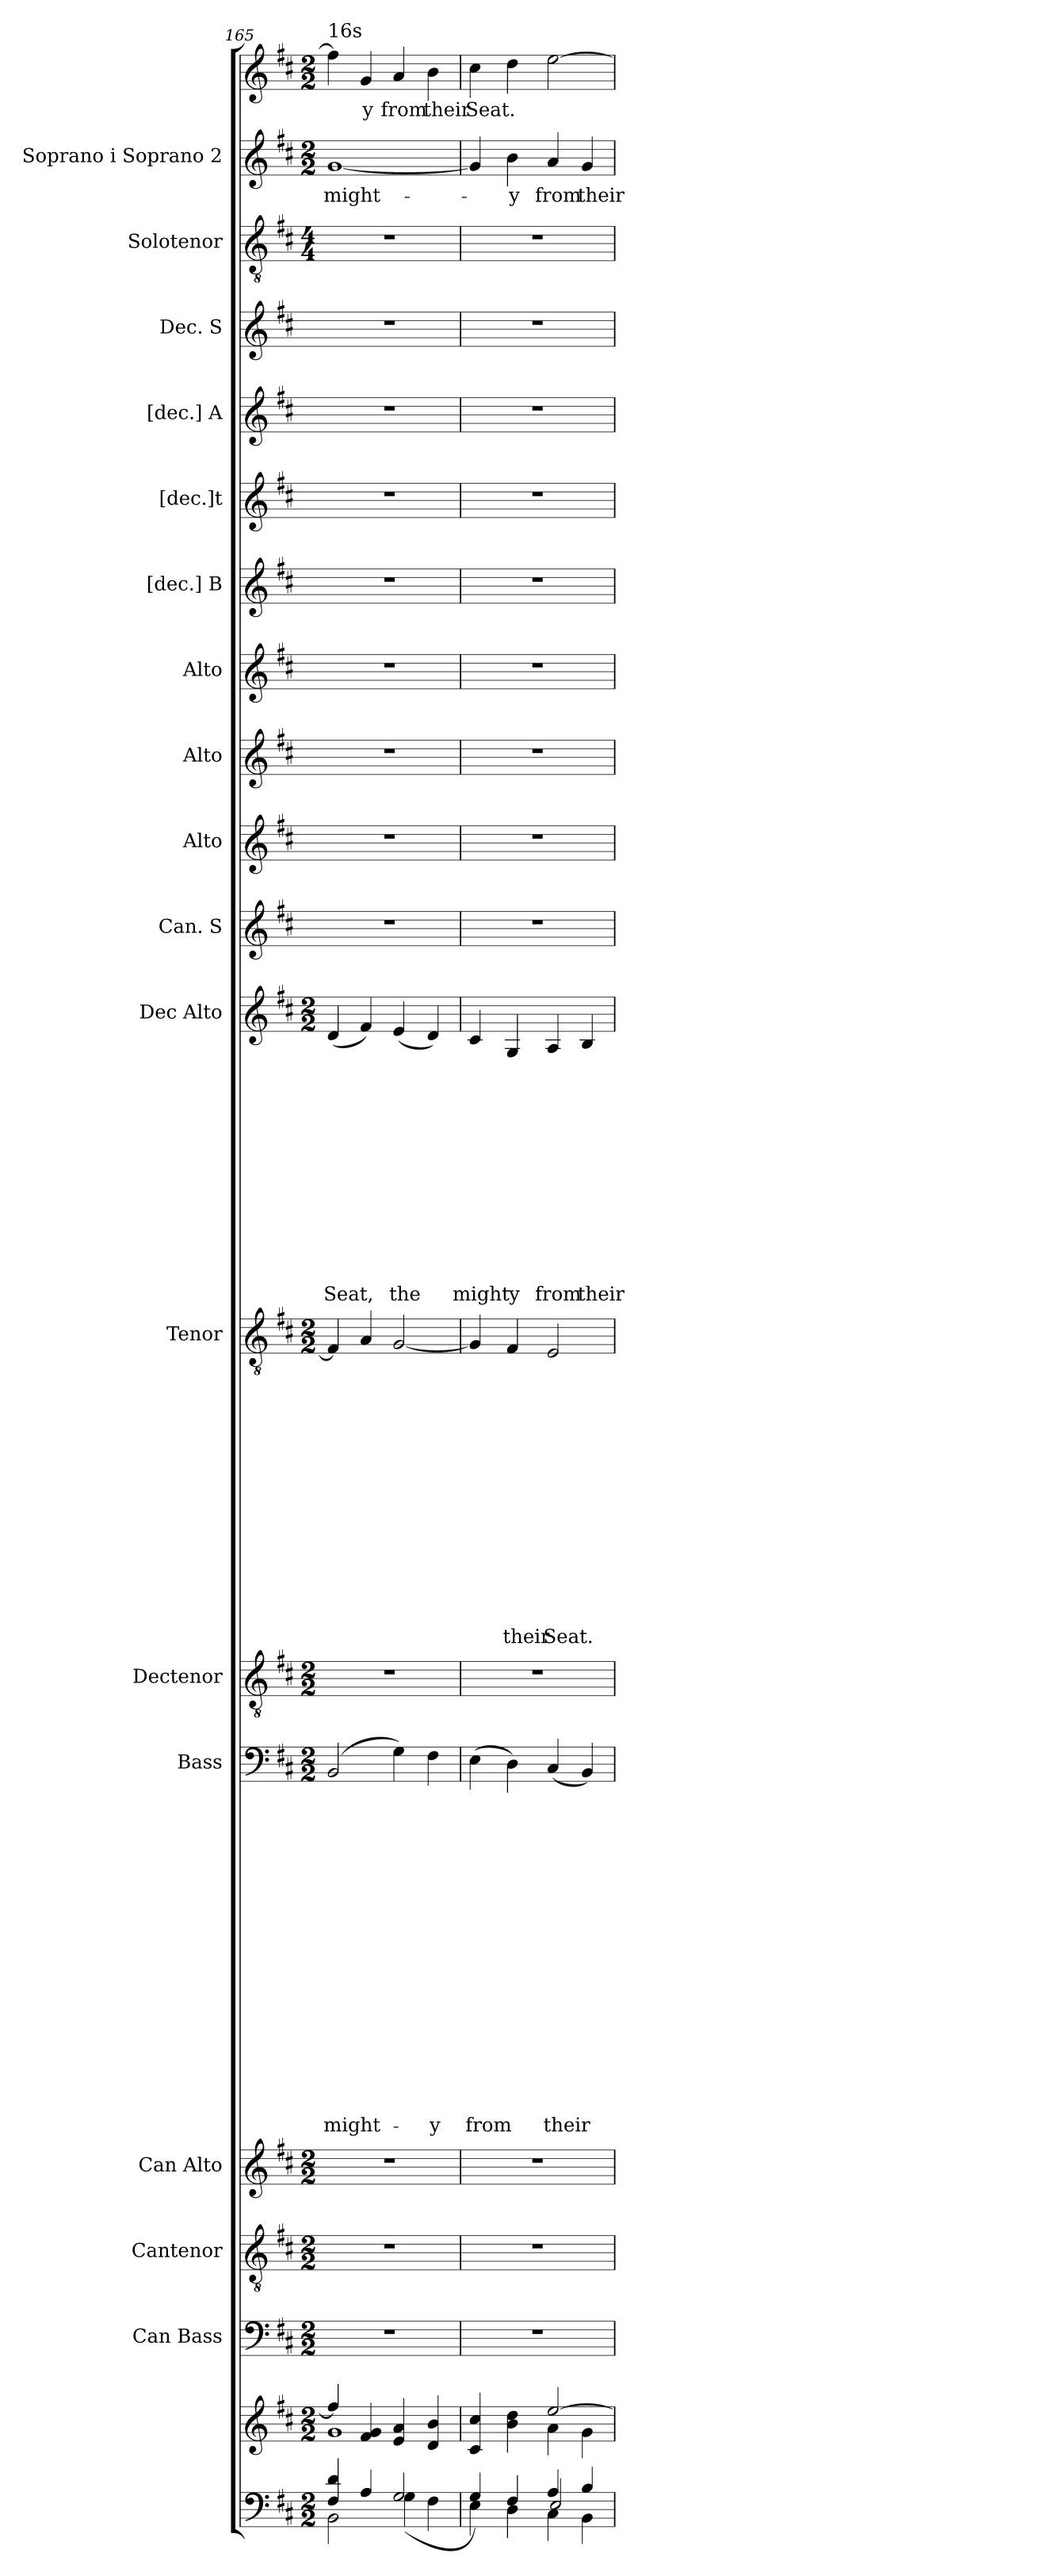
**kern	**kern	**kern	**kern	**kern	**kern	**text	**text	**text	**text	**text	**text	**text	**text	**text	**text	**text	**text	**text	**text	**text	**text	**text	**text	**kern	**kern	**text	**text	**text	**text	**text	**text	**text	**text	**text	**text	**text	**text	**text	**text	**text	**kern	**text	**text	**text	**text	**text	**text	**text	**text	**text	**text	**text	**text	**text	**kern	**kern	**kern	**kern	**kern	**kern	**kern	**kern	**kern	**kern	**text	**kern	**text
*part19	*part18	*part17	*part16	*part15	*part14	*part14	*part14	*part14	*part14	*part14	*part14	*part14	*part14	*part14	*part14	*part14	*part14	*part14	*part14	*part14	*part14	*part14	*part14	*part13	*part12	*part12	*part12	*part12	*part12	*part12	*part12	*part12	*part12	*part12	*part12	*part12	*part12	*part12	*part12	*part12	*part11	*part11	*part11	*part11	*part11	*part11	*part11	*part11	*part11	*part11	*part11	*part11	*part11	*part11	*part10	*part9	*part8	*part7	*part6	*part5	*part4	*part3	*part2	*part1	*part1	*part1	*part1
*staff20	*staff19	*staff18	*staff17	*staff16	*staff15	*staff15	*staff15	*staff15	*staff15	*staff15	*staff15	*staff15	*staff15	*staff15	*staff15	*staff15	*staff15	*staff15	*staff15	*staff15	*staff15	*staff15	*staff15	*staff14	*staff13	*staff13	*staff13	*staff13	*staff13	*staff13	*staff13	*staff13	*staff13	*staff13	*staff13	*staff13	*staff13	*staff13	*staff13	*staff13	*staff12	*staff12	*staff12	*staff12	*staff12	*staff12	*staff12	*staff12	*staff12	*staff12	*staff12	*staff12	*staff12	*staff12	*staff11	*staff10	*staff9	*staff8	*staff7	*staff6	*staff5	*staff4	*staff3	*staff2	*staff2	*staff1	*staff1
*	*	*I"Can Bass	*I"Cantenor	*I"Can Alto	*I"Bass	*	*	*	*	*	*	*	*	*	*	*	*	*	*	*	*	*	*	*I"Dectenor	*I"Tenor	*	*	*	*	*	*	*	*	*	*	*	*	*	*	*	*I"Dec Alto	*	*	*	*	*	*	*	*	*	*	*	*	*	*I"Can. S	*I"Alto	*I"Alto	*I"Alto	*I"[dec.] B	*I"[dec.]t	*I"[dec.] A	*I"Dec. S	*I"Solotenor	*I"Soprano i Soprano 2	*	*	*
*	*	*	*	*I'Can Alto	*I'Bass	*	*	*	*	*	*	*	*	*	*	*	*	*	*	*	*	*	*	*I'Dectenor	*	*	*	*	*	*	*	*	*	*	*	*	*	*	*	*	*I'Dec Alto	*	*	*	*	*	*	*	*	*	*	*	*	*	*	*	*	*	*	*	*	*	*	*I'Si	*	*	*
!!LO:LB:g=z
*clefF4	*clefG2	*clefF4	*clefGv2	*clefG2	*clefF4	*	*	*	*	*	*	*	*	*	*	*	*	*	*	*	*	*	*	*clefGv2	*clefGv2	*	*	*	*	*	*	*	*	*	*	*	*	*	*	*	*clefG2	*	*	*	*	*	*	*	*	*	*	*	*	*	*clefG2	*clefG2	*clefG2	*clefG2	*clefG2	*clefG2	*clefG2	*clefG2	*clefGv2	*clefG2	*	*clefG2	*
*k[f#c#]	*k[f#c#]	*k[f#c#]	*k[f#c#]	*k[f#c#]	*k[f#c#]	*	*	*	*	*	*	*	*	*	*	*	*	*	*	*	*	*	*	*k[f#c#]	*k[f#c#]	*	*	*	*	*	*	*	*	*	*	*	*	*	*	*	*k[f#c#]	*	*	*	*	*	*	*	*	*	*	*	*	*	*k[f#c#]	*k[f#c#]	*k[f#c#]	*k[f#c#]	*k[f#c#]	*k[f#c#]	*k[f#c#]	*k[f#c#]	*k[f#c#]	*k[f#c#]	*	*k[f#c#]	*
*D:	*D:	*D:	*D:	*D:	*D:	*	*	*	*	*	*	*	*	*	*	*	*	*	*	*	*	*	*	*D:	*D:	*	*	*	*	*	*	*	*	*	*	*	*	*	*	*	*D:	*	*	*	*	*	*	*	*	*	*	*	*	*	*D:	*D:	*D:	*D:	*D:	*D:	*D:	*D:	*D:	*D:	*	*D:	*
*M2/2	*M2/2	*M2/2	*M2/2	*M2/2	*M2/2	*	*	*	*	*	*	*	*	*	*	*	*	*	*	*	*	*	*	*M2/2	*M2/2	*	*	*	*	*	*	*	*	*	*	*	*	*	*	*	*M2/2	*	*	*	*	*	*	*	*	*	*	*	*	*	*	*	*	*	*	*	*	*	*M4/4	*M2/2	*	*M2/2	*
=165	=165	=165	=165	=165	=165	=165	=165	=165	=165	=165	=165	=165	=165	=165	=165	=165	=165	=165	=165	=165	=165	=165	=165	=165	=165	=165	=165	=165	=165	=165	=165	=165	=165	=165	=165	=165	=165	=165	=165	=165	=165	=165	=165	=165	=165	=165	=165	=165	=165	=165	=165	=165	=165	=165	=165	=165	=165	=165	=165	=165	=165	=165	=165	=165	=165	=165	=165
*^	*^	*	*	*	*	*	*	*	*	*	*	*	*	*	*	*	*	*	*	*	*	*	*	*	*	*	*	*	*	*	*	*	*	*	*	*	*	*	*	*	*	*	*	*	*	*	*	*	*	*	*	*	*	*	*	*	*	*	*	*	*	*	*	*	*	*	*
!	!	!	!	!	!	!	!	!	!	!	!	!	!	!	!	!	!	!	!	!	!	!	!	!	!	!	!	!	!	!	!	!	!	!	!	!	!	!	!	!	!	!	!	!	!	!	!	!	!	!	!	!	!	!	!	!	!	!	!	!	!	!	!	!	!	!	!	!LO:TX:a:t=16s	!
!	!	!	!	!	!	!	!	!	!	!	!	!	!	!	!	!	!	!	!	!	!	!	!	!	!LO:LY:b	!	!	!	!	!	!	!	!	!	!	!	!	!	!	!	!	!	!	!	!	!	!	!	!	!	!	!	!	!	!	!LO:LY:b	!	!	!	!	!	!	!	!	!	!	!LO:LY:b	!	!
4F#/ 4d/	2BB\	4ff#/]	1g	1r	1r	1r	(2BB/	.	.	.	.	.	.	.	.	.	.	.	.	.	.	.	.	.	might-	1r	4F#/]	.	.	.	.	.	.	.	.	.	.	.	.	.	.	.	(<4d/	.	.	.	.	.	.	.	.	.	.	.	.	Seat,	1r	1r	1r	1r	1r	1r	1r	1r	1r	[<1g	might-	4ff#\]	.
!	!	!	!	!	!	!	!	!	!	!	!	!	!	!	!	!	!	!	!	!	!	!	!	!	!	!	!	!	!	!	!	!	!	!	!	!	!	!	!	!	!	!	!	!	!	!	!	!	!	!	!	!	!	!	!	!	!	!	!	!	!	!	!	!	!	!	!	!	!LO:LY:b
4A/	.	4f#/ 4g/	.	.	.	.	.	.	.	.	.	.	.	.	.	.	.	.	.	.	.	.	.	.	.	.	4A/	.	.	.	.	.	.	.	.	.	.	.	.	.	.	.	4f#/)	.	.	.	.	.	.	.	.	.	.	.	.	.	.	.	.	.	.	.	.	.	.	.	.	4g/	y
!	!	!	!	!	!	!	!	!	!	!	!	!	!	!	!	!	!	!	!	!	!	!	!	!	!	!	!	!	!	!	!	!	!	!	!	!	!	!	!	!	!	!	!	!	!	!	!	!	!	!	!	!	!	!	!	!LO:LY:b	!	!	!	!	!	!	!	!	!	!	!	!	!LO:LY:b
2G/	(>4G\	4e/ 4a/	.	.	.	.	4G\)	.	.	.	.	.	.	.	.	.	.	.	.	.	.	.	.	.	.	.	[<2G/	.	.	.	.	.	.	.	.	.	.	.	.	.	.	.	(<4e/	.	.	.	.	.	.	.	.	.	.	.	.	the	.	.	.	.	.	.	.	.	.	.	.	4a/	from
!	!	!	!	!	!	!	!	!	!	!	!	!	!	!	!	!	!	!	!	!	!	!	!	!	!LO:LY:b	!	!	!	!	!	!	!	!	!	!	!	!	!	!	!	!	!	!	!	!	!	!	!	!	!	!	!	!	!	!	!	!	!	!	!	!	!	!	!	!	!	!	!	!LO:LY:b
.	4F#\	4d/ 4b/	.	.	.	.	4F#\	.	.	.	.	.	.	.	.	.	.	.	.	.	.	.	.	.	-y	.	.	.	.	.	.	.	.	.	.	.	.	.	.	.	.	.	4d/)	.	.	.	.	.	.	.	.	.	.	.	.	.	.	.	.	.	.	.	.	.	.	.	.	4b\	their
=166	=166	=166	=166	=166	=166	=166	=166	=166	=166	=166	=166	=166	=166	=166	=166	=166	=166	=166	=166	=166	=166	=166	=166	=166	=166	=166	=166	=166	=166	=166	=166	=166	=166	=166	=166	=166	=166	=166	=166	=166	=166	=166	=166	=166	=166	=166	=166	=166	=166	=166	=166	=166	=166	=166	=166	=166	=166	=166	=166	=166	=166	=166	=166	=166	=166	=166	=166	=166	=166
*	*^	*	*	*	*	*	*	*	*	*	*	*	*	*	*	*	*	*	*	*	*	*	*	*	*	*	*	*	*	*	*	*	*	*	*	*	*	*	*	*	*	*	*	*	*	*	*	*	*	*	*	*	*	*	*	*	*	*	*	*	*	*	*	*	*	*	*	*	*
!	!	!	!	!	!	!	!	!	!	!	!	!	!	!	!	!	!	!	!	!	!	!	!	!	!	!LO:LY:b	!	!	!	!	!	!	!	!	!	!	!	!	!	!	!	!	!	!	!	!	!	!	!	!	!	!	!	!	!	!	!LO:LY:b	!	!	!	!	!	!	!	!	!	!	!	!	!LO:LY:b
4G/)	4E\	2ryy	4c#/ 4cc#/	4ryy	1r	1r	1r	(>4E\	.	.	.	.	.	.	.	.	.	.	.	.	.	.	.	.	.	from	1r	4G/]	.	.	.	.	.	.	.	.	.	.	.	.	.	.	.	4c#/	.	.	.	.	.	.	.	.	.	.	.	.	might	1r	1r	1r	1r	1r	1r	1r	1r	1r	4g/]	.	4cc#\	-Seat.
!	!	!	!	!	!	!	!	!	!	!	!	!	!	!	!	!	!	!	!	!	!	!	!	!	!	!	!	!	!	!	!	!	!	!	!	!	!	!	!	!	!	!	!LO:LY:b	!	!	!	!	!	!	!	!	!	!	!	!	!	!LO:LY:b:rj	!	!	!	!	!	!	!	!	!	!	!LO:LY:b	!	!
4F#/	4D\	.	4ryy	4b\ 4dd\	.	.	.	4D\)	.	.	.	.	.	.	.	.	.	.	.	.	.	.	.	.	.	.	.	4F#/	.	.	.	.	.	.	.	.	.	.	.	.	.	.	their	4G/	.	.	.	.	.	.	.	.	.	.	.	.	y	.	.	.	.	.	.	.	.	.	4b\	y	4dd\	.
!	!	!	!	!	!	!	!	!	!	!	!	!	!	!	!	!	!	!	!	!	!	!	!	!	!	!LO:LY:b	!	!	!	!	!	!	!	!	!	!	!	!	!	!	!	!	!LO:LY:b	!	!	!	!	!	!	!	!	!	!	!	!	!	!LO:LY:b	!	!	!	!	!	!	!	!	!	!	!LO:LY:b	!	!
4A/	4C#\	2E/	[>2ee/	4a\	.	.	.	(<4C#/	.	.	.	.	.	.	.	.	.	.	.	.	.	.	.	.	.	their	.	2E/	.	.	.	.	.	.	.	.	.	.	.	.	.	.	Seat.	4A/	.	.	.	.	.	.	.	.	.	.	.	.	from	.	.	.	.	.	.	.	.	.	4a/	from	[>2ee\	.
!	!	!	!	!	!	!	!	!	!	!	!	!	!	!	!	!	!	!	!	!	!	!	!	!	!	!	!	!	!	!	!	!	!	!	!	!	!	!	!	!	!	!	!	!	!	!	!	!	!	!	!	!	!	!	!	!	!LO:LY:b	!	!	!	!	!	!	!	!	!	!	!LO:LY:b	!	!
4B/	4BB\	.	.	4g\	.	.	.	4BB/)	.	.	.	.	.	.	.	.	.	.	.	.	.	.	.	.	.	.	.	.	.	.	.	.	.	.	.	.	.	.	.	.	.	.	.	4B/	.	.	.	.	.	.	.	.	.	.	.	.	their	.	.	.	.	.	.	.	.	.	4g/	their	.	.
*v	*v	*v	*	*	*	*	*	*	*	*	*	*	*	*	*	*	*	*	*	*	*	*	*	*	*	*	*	*	*	*	*	*	*	*	*	*	*	*	*	*	*	*	*	*	*	*	*	*	*	*	*	*	*	*	*	*	*	*	*	*	*	*	*	*	*	*	*	*	*	*
*	*v	*v	*	*	*	*	*	*	*	*	*	*	*	*	*	*	*	*	*	*	*	*	*	*	*	*	*	*	*	*	*	*	*	*	*	*	*	*	*	*	*	*	*	*	*	*	*	*	*	*	*	*	*	*	*	*	*	*	*	*	*	*	*	*	*	*	*	*
=	=	=	=	=	=	=	=	=	=	=	=	=	=	=	=	=	=	=	=	=	=	=	=	=	=	=	=	=	=	=	=	=	=	=	=	=	=	=	=	=	=	=	=	=	=	=	=	=	=	=	=	=	=	=	=	=	=	=	=	=	=	=	=	=	=	=	=
*-	*-	*-	*-	*-	*-	*-	*-	*-	*-	*-	*-	*-	*-	*-	*-	*-	*-	*-	*-	*-	*-	*-	*-	*-	*-	*-	*-	*-	*-	*-	*-	*-	*-	*-	*-	*-	*-	*-	*-	*-	*-	*-	*-	*-	*-	*-	*-	*-	*-	*-	*-	*-	*-	*-	*-	*-	*-	*-	*-	*-	*-	*-	*-	*-	*-	*-	*-
